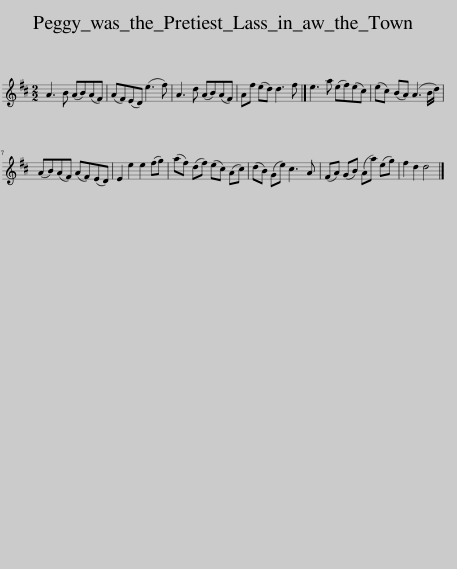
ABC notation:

X:1
L:1/8
M:2/2
I:linebreak $
K:D
V:1 treble
V:1
 A3 B (AB)(AF) | (AF)(ED) (e3 f) | A3 d (AB)(AF) | Af (ed) d3 f |] e3 a (ef)(ec) | %5
 (ec) (BA) (A3 B/d/) |$ (AB)(AF) (AF)(ED) | E2 e2 e2 (fg) | (af) (df) (ec) (Ac) | (dB) (Ge) c3 A | %10
 (FA) (GB) (Aa) (eg) | f2 d2 d4 |] %12
